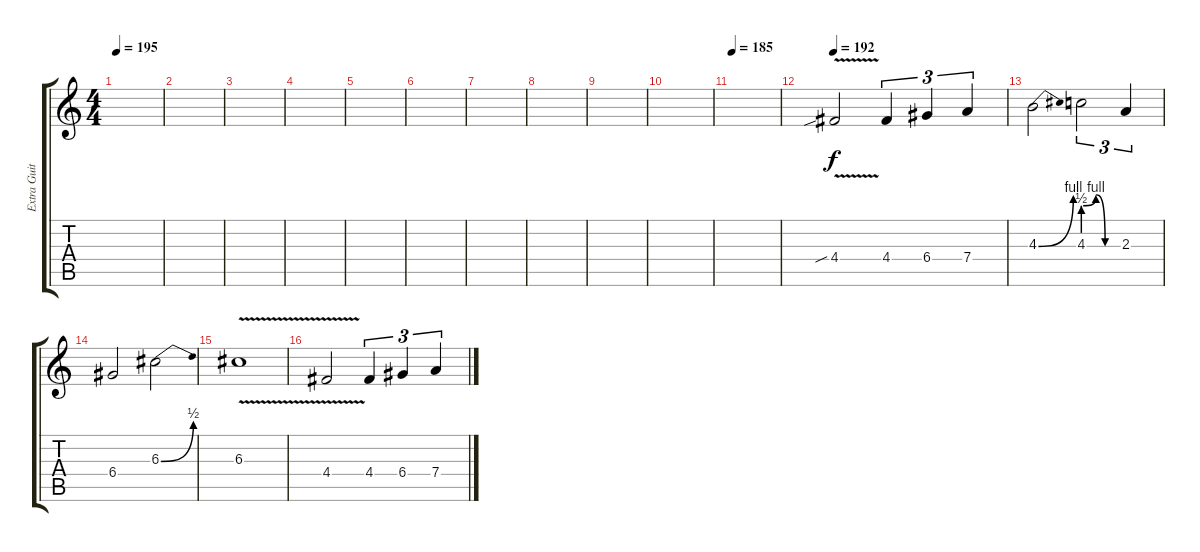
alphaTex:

\track ("Extra Guitar" "Extra Guit") {instrument overdrivenguitar}
\staff {score tabs}
\tuning (E4 B3 G3 D3 A2 E2) {hide}
\ts (4 4)
\tempo 195
\clef g2
\ks c
|
|
|
|
|
|
|
|
|
|
\tempo 180
\tempo 185
|
\tempo 192
4.4{v sib}.2 4.4.4{tu (3 2)} 6.4.4{tu (3 2)} 7.4.4{tu (3 2)} |
4.3{be (bend 0 0 60 4)}.2 4.3{be (custom 0 2 22 4 38 0 60 0)}.2{tu (3 2)} 2.3.4{tu (3 2)} |
6.4.2 6.3{be (bend 0 0 60 2)}.2 |
6.3{v}.1 |
4.4{v}.2 4.4.4{tu (3 2)} 6.4.4{tu (3 2)} 7.4.4{tu (3 2)}
